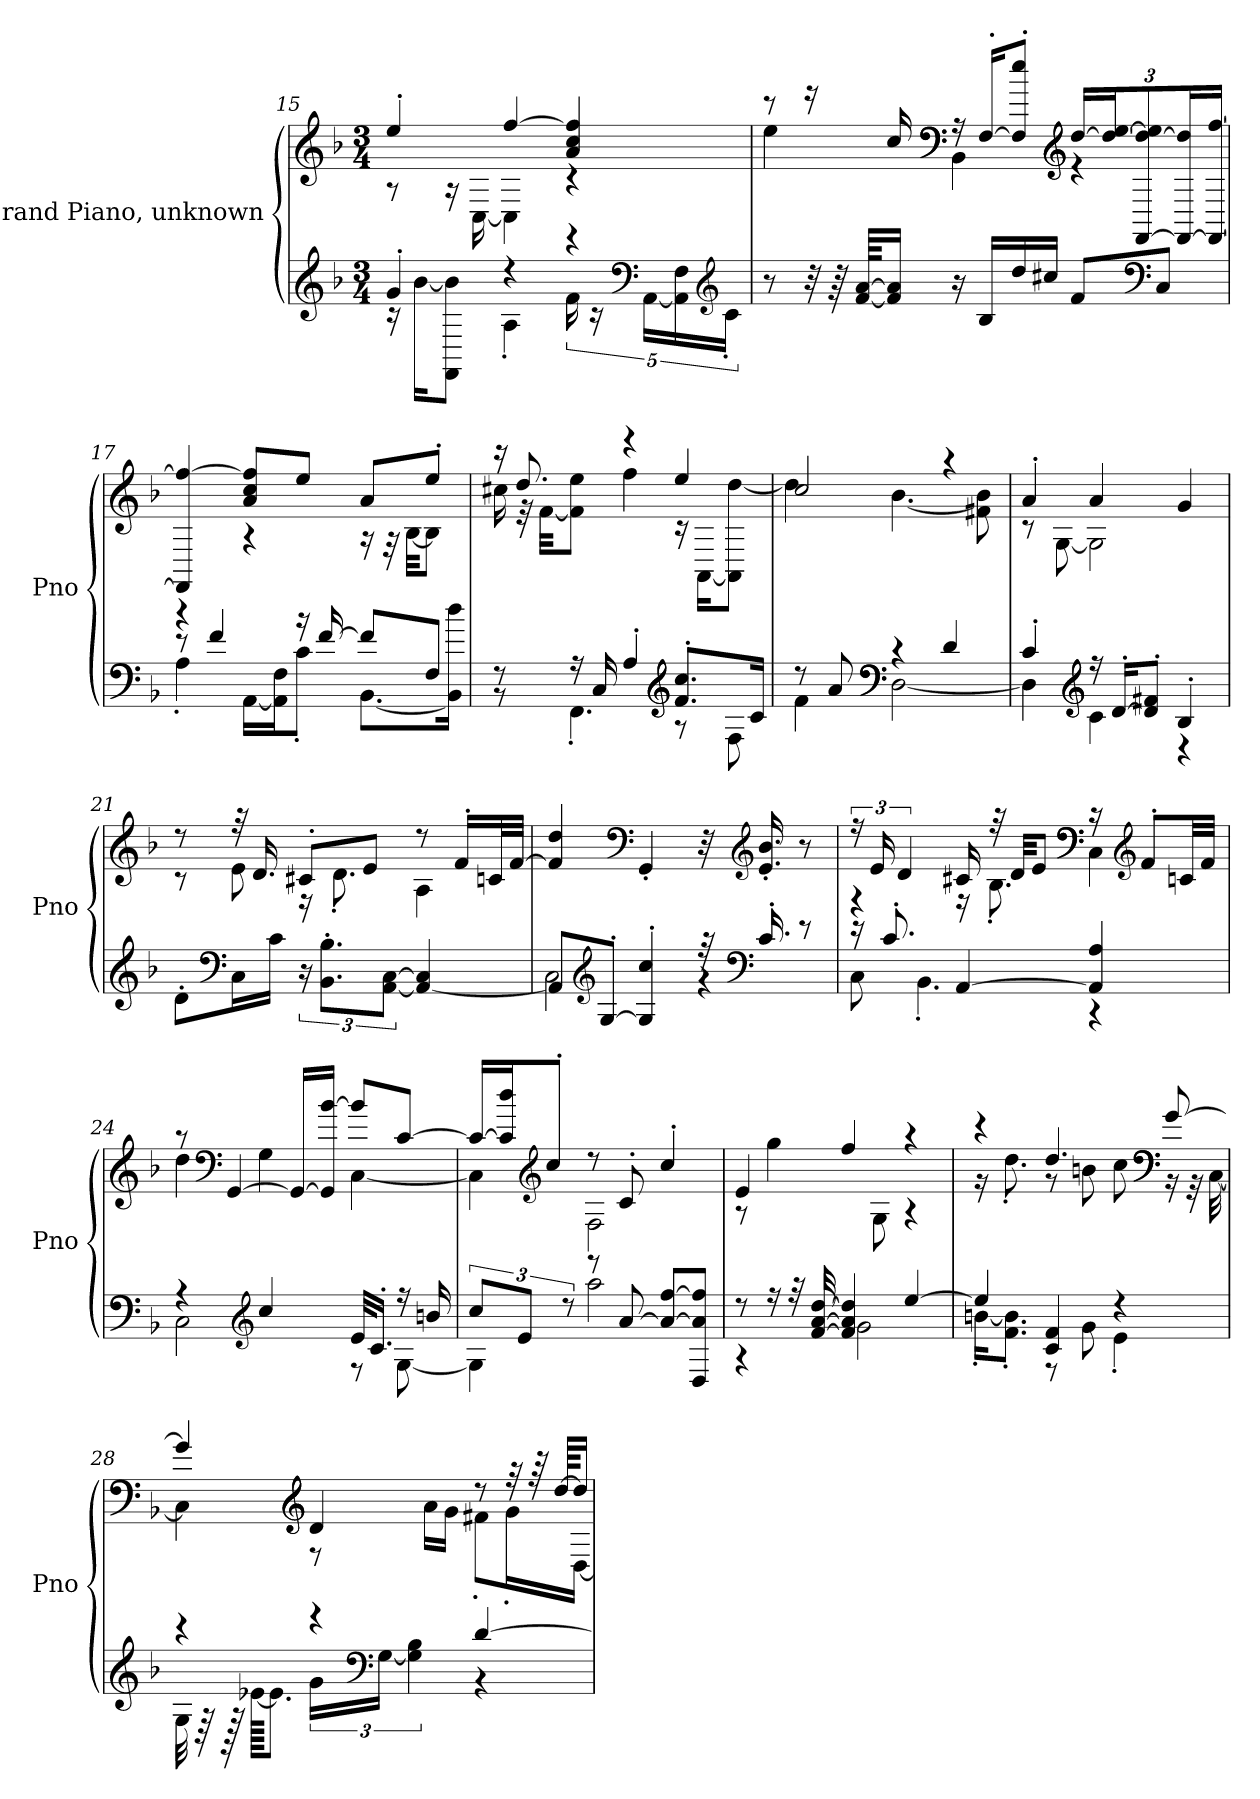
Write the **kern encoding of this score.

**kern	**kern
*part1	*part1
*staff2	*staff1
*I"Grand Piano, unknown	*
*I'Pno	*
*clefG2	*clefG2
*k[b-]	*k[b-]
*M3/4	*M3/4
=15	=15
*^	*^
4g'/	16r	4ee'/	8r
.	[16b-\KL	.	.
.	8FF\ 8b-\]J	.	16r
.	.	.	[16C\
4r	4A'\	[4ff/	4C\]
4r	20f\	4a/ 4cc/ 4ff/]	4r
.	20r	.	.
*clefF4	*	*	*
.	[20AA\LL	.	.
.	20AA\] 20F\	.	.
*clefG2	*	*	*
.	20c'\JJ	.	.
*v	*v	*	*
=16	=16	=16
8r	8r	4ee\
32r	16r	.
64r	.	.
[64f/ [64a/KKLL	.	.
16f/] 16a/]JJ	16cc/	.
*	*clefF4	*
16r	16r	4BB-\
16B-/LL	[16F'/KL	.
16dd/	8F/]' 8ee/'J	.
16cc#X/JJ	.	.
*	*clefG2	*
*	*Xbrackettup	*
8f/L	[24dd/LL	4r
.	24dd/_ [24ee/J	.
.	[12FF/ 12dd/_ 12ee/]	.
*clefF4	*	*
8C/J	.	.
.	24FF/_ 24dd/]L	.
.	24FF/_ [24ff/JJ	.
!!LO:LB:g=z	!!
=17	=17	=17
*^	*	*
8r	4A'\	4FF/] 4ff/_	4r
4f/	.	.	.
.	[16AA\LL	8a/ 8cc/ 8ff/]L	4r
.	16AA\] 16F\J	.	.
16r	8c'\J	8ee/J	.
[16f/	.	.	.
8f/L]	[8.BB-\L	8a/L	16r
.	.	.	32r
.	.	.	[32B-\KKL
8F/J	.	8ee'/J	8B-\J]
.	16BB-\] 16dd\Jk	.	.
=18	=18	=18	=18
8r	8r	16r	16cc#X\
.	.	8.dd/	32r
.	.	.	[32f\KKL
16r	4.FF'\	.	8f\] 8ee\J
16C/	.	.	.
4A'/	.	4r	4ff\
*clefG2	*	*	*
8.f/' 8.cc/'L	8r	4ee/	16r
.	.	.	[16AA\KL
.	8F\	.	8AA\] [8dd\J
16c/Jk	.	.	.
=19	=19	=19	=19
8r	4f\	2cc/	4dd\]
8a/	.	.	.
*clefF4	*	*	*
4r	[2D\	.	[4.b-\
4d/	.	4r	.
.	.	.	8f#X\ 8b-\]
=20	=20	=20	=20
4c'/	4D\]	4a'/	8r
.	.	.	[8G\
*clefG2	*	*	*
16r	4c\	4a/	2G\]
[16d'/KL	.	.	.
8d/]' 8f#X/'J	.	.	.
4B-'/	4r	4g/	.
*v	*v	*	*
!!LO:LB:g=z	!!
=21	=21	=21
8d'\L	8r	8r
*clefF4	*	*
16C\L	32r	8e\
.	16.d/	.
16c\JJ	.	.
24r	8c#X'/L	16r
12.BB-\' 12.B-\'L	.	.
.	.	8.d'\
.	8e/J	.
[12AA\ [12C\J	.	.
4AA/_ 4C/]	8r	4A\
.	16f'/LL	.
.	32cn/L	.
.	[32f/JJJ	.
*	*v	*v
=22	=22
*^	*
8AA/L]	2C\	4f/] 4dd/
*clefG2	*	*
[8G'/J	.	.
*	*	*clefF4
4G/]' 4cc/'	.	4GG'/
32r	4r	32r
*clefF4	*	*clefG2
16.c'/	.	16.e/' 16.b-/'
8r	.	8r
=23	=23	=23
*	*	*brackettup
*	*	*^
16r	8C\	24r	4r
.	.	24e/	.
8.c'/	.	.	.
.	.	6d/	.
.	4.BB-'\	.	.
[4AA/	.	16c#X/	16r
.	.	32r	8.B-'\
.	.	32d/KKL	.
.	.	8e/J	.
*	*	*clefF4	*
4AA/] 4A/	4r	16r	4C\
*	*	*clefG2	*
.	.	8f'/L	.
.	.	32cn/LL	.
.	.	32f/JJJ	.
!!LO:LB:g=z	!!
=24	=24	=24	=24
4r	2C\	8r	4dd\
*	*	*clefF4	*
.	.	[4GG/	.
*clefG2	*	*	*
4cc/	.	.	4G\
.	.	16GG/LL_	.
.	.	16GG/] [16b-/JJ	.
32e/KLL	8r	8b-/L]	[4C\
16.c'/JJ	.	.	.
16r	[8G\	[8c/J	.
16bn/	.	.	.
=25	=25	=25	=25
12cc/L	4G\]	16c/LL_	4C\]
.	.	16c/] 16dd/J	.
12e/J	.	.	.
*	*	*clefG2	*
.	.	8cc'/J	.
12r	.	.	.
8r	2aa\	8r	2F\
[8a/	.	8c'/	.
8a/_ [8ff/L	.	4cc'/	.
8D/ 8a/] 8ff/]J	.	.	.
=26	=26	=26	=26
8r	4r	4e/	8r
16r	.	.	4gg\
32r	.	.	.
[32f/ [32a/ [32dd/	.	.	.
4f/] 4a/] 4dd/]	2g\	4ff/	.
.	.	.	8G\
[4ee/	.	4r	4r
=27	=27	=27	=27
4ee/]	[16bn'\KL	4r	16r
.	8.f\' 8.b\]'J	.	8.dd'\
4c/ 4f/	8r	4.dd/	8r
.	8g\	.	8bn\
4r	4e'\	.	8cc\
*	*	*clefF4	*
.	.	[8g/	16r
.	.	.	32r
.	.	.	[32C\
!!LO:LB:g=z	!!
=28	=28	=28	=28
4r	32G\	4g/]	4C\]
.	64r	.	.
.	128r	.	.
.	[128e-X\KKKKL	.	.
.	8.e-\J]	.	.
*	*	*clefG2	*
4r	24g\LL	4d/	8r
*clefF4	*	*	*
.	[24G\JJ	.	.
.	6G\] 6B-\	.	.
.	.	.	16a\LL
.	.	.	16g\JJ
[4d/	4r	8r	8f#X'\L
.	.	32r	16g'\L
.	.	64r	.
.	.	[64dd/KKLL	.
.	.	16dd/JJ]	[16D\JJ
*v	*v	*	*
*	*v	*v
=	=
*-	*-
